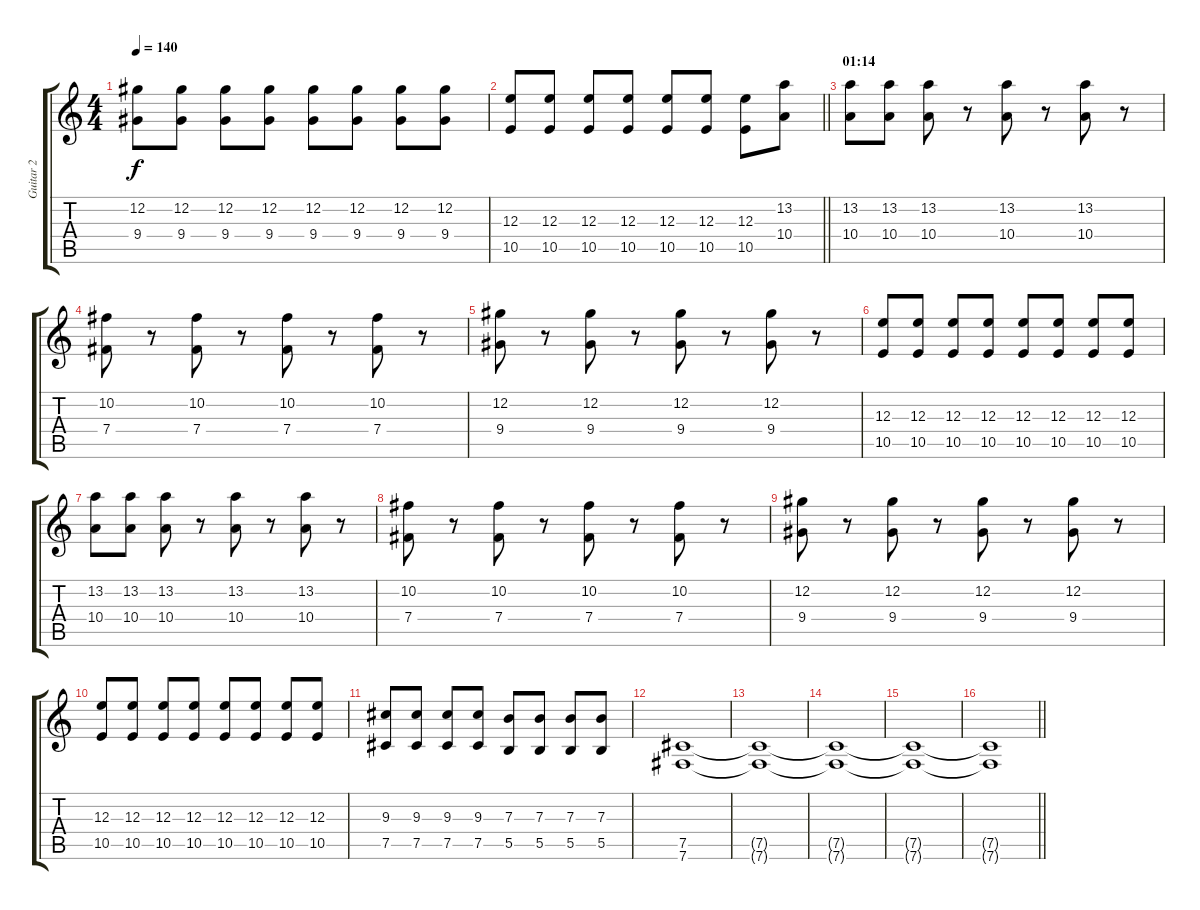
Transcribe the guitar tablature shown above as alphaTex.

\track ("Guitar 2" "Guitar 2") {instrument distortionguitar}
\staff {score tabs}
\tuning (Db4 Ab3 E3 B2 Gb2 B1) {hide}
\ts (4 4)
\tempo 140
\clef g2
\ks c
(12.2 9.4).8{dy f} (12.2 9.4).8 (12.2 9.4).8 (12.2 9.4).8 (12.2 9.4).8 (12.2 9.4).8 (12.2 9.4).8 (12.2 9.4).8 |
\barLineRight lightlight
(12.3 10.5).8 (12.3 10.5).8 (12.3 10.5).8 (12.3 10.5).8 (12.3 10.5).8 (12.3 10.5).8 (12.3 10.5).8 (13.2 10.4).8 |
\section ("" "01:14")
(13.2 10.4).8 (13.2 10.4).8 (13.2 10.4).8 r.8 (13.2 10.4).8 r.8 (13.2 10.4).8 r.8 |
(10.2 7.4).8 r.8 (10.2 7.4).8 r.8 (10.2 7.4).8 r.8 (10.2 7.4).8 r.8 |
(12.2 9.4).8 r.8 (12.2 9.4).8 r.8 (12.2 9.4).8 r.8 (12.2 9.4).8 r.8 |
(12.3 10.5).8 (12.3 10.5).8 (12.3 10.5).8 (12.3 10.5).8 (12.3 10.5).8 (12.3 10.5).8 (12.3 10.5).8 (12.3 10.5).8 |
(13.2 10.4).8 (13.2 10.4).8 (13.2 10.4).8 r.8 (13.2 10.4).8 r.8 (13.2 10.4).8 r.8 |
(10.2 7.4).8 r.8 (10.2 7.4).8 r.8 (10.2 7.4).8 r.8 (10.2 7.4).8 r.8 |
(12.2 9.4).8 r.8 (12.2 9.4).8 r.8 (12.2 9.4).8 r.8 (12.2 9.4).8 r.8 |
(12.3 10.5).8 (12.3 10.5).8 (12.3 10.5).8 (12.3 10.5).8 (12.3 10.5).8 (12.3 10.5).8 (12.3 10.5).8 (12.3 10.5).8 |
(9.3 7.5).8 (9.3 7.5).8 (9.3 7.5).8 (9.3 7.5).8 (7.3 5.5).8 (7.3 5.5).8 (7.3 5.5).8 (7.3 5.5).8 |
(7.5 7.6).1 |
(7.5{t} 7.6{t}).1 |
(7.5{t} 7.6{t}).1 |
(7.5{t} 7.6{t}).1 |
\barLineRight lightlight
(7.5{t} 7.6{t}).1
